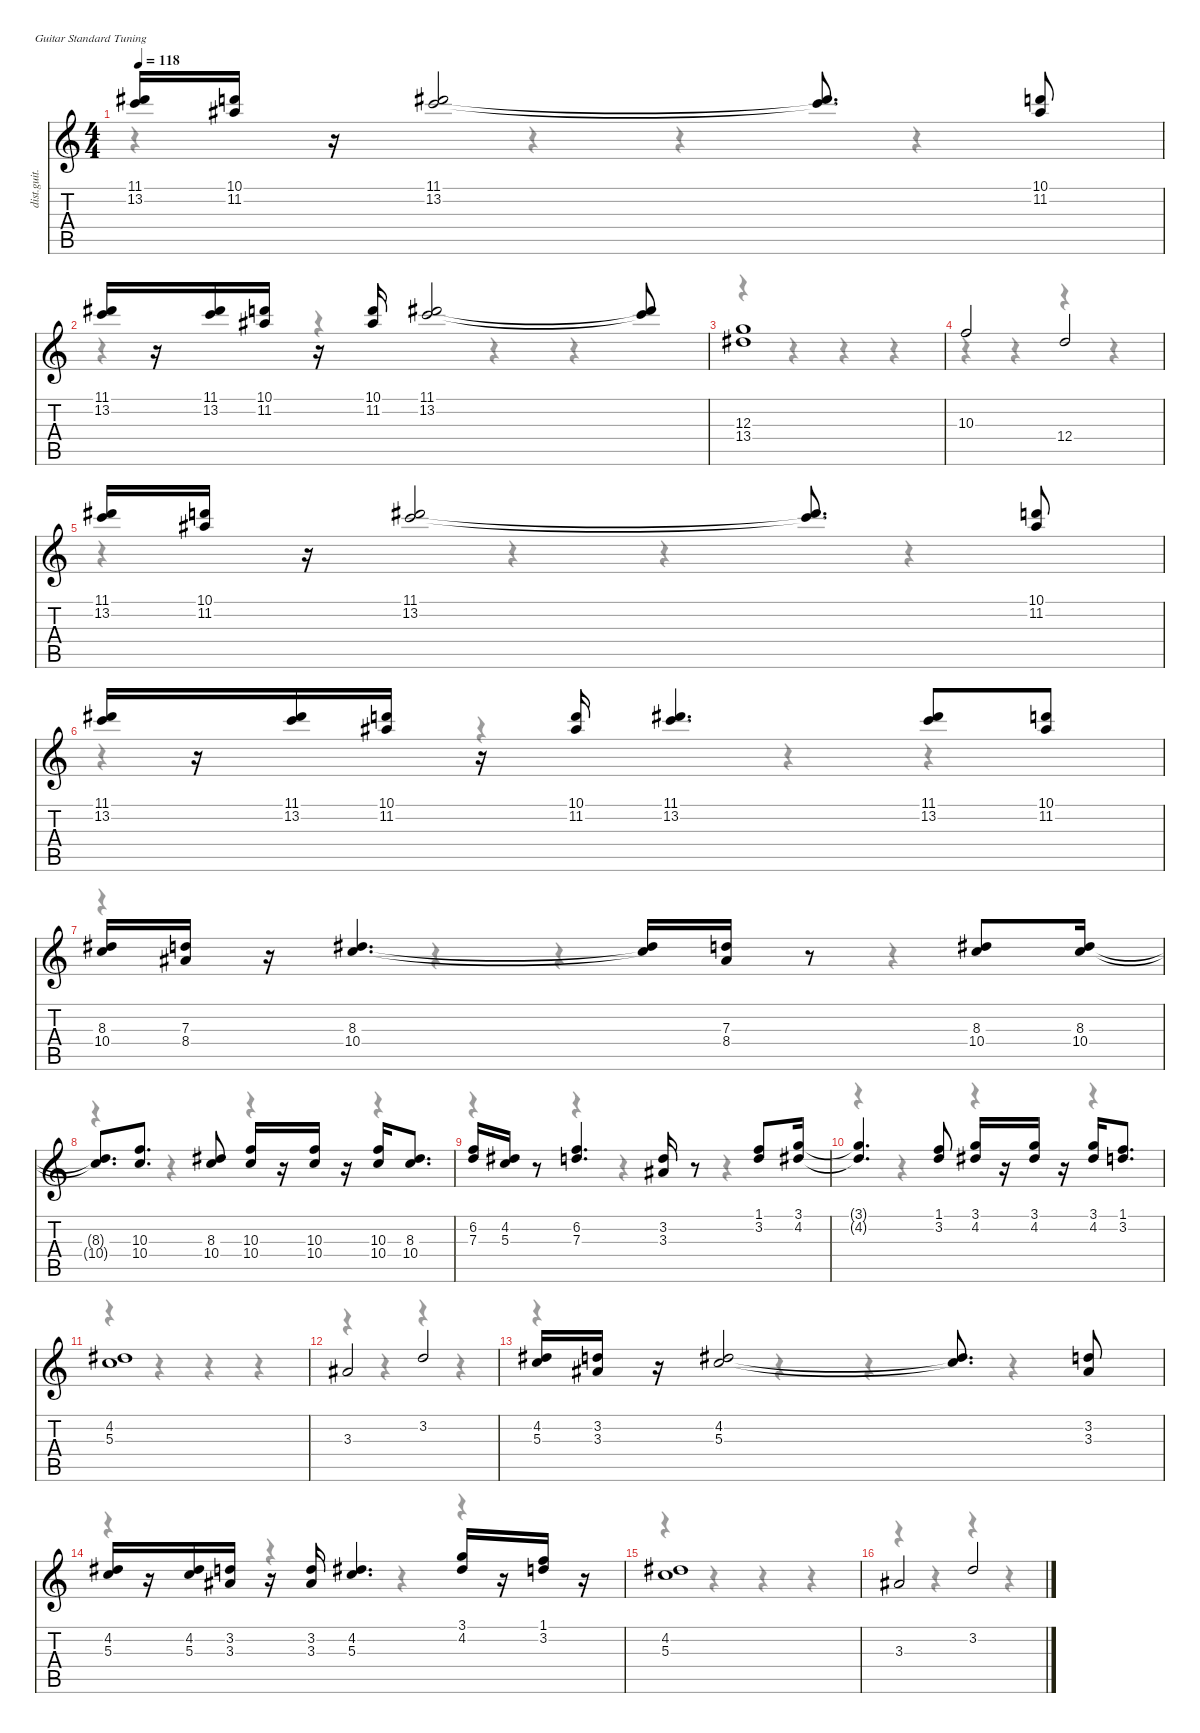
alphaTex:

\defaultSystemsLayout 4
\hideDynamics
\bracketExtendMode nobrackets
\track ("Rhythm 1" "dist.guit.") {instrument distortionguitar}
\staff {score tabs}
\tuning (E4 B3 G3 D3 A2 E2)
\voice
\ts (4 4)
\tempo 118
\clef g2
\ks c
(11.1{acc #} 13.2).16{dy f} (10.1 11.2{acc #}).16 r.16 (11.1{acc #} 13.2).2 (11.1{t acc #} 13.2{t}).8{d} (10.1 11.2{acc #}).8 |
(11.1{acc #} 13.2).16 r.16 (11.1{acc #} 13.2).16 (10.1 11.2{acc #}).16 r.16 (10.1 11.2{acc #}).16 (11.1{acc #} 13.2).2 (11.1{t acc #} 13.2{t}).8 |
(12.3 13.4{acc #}).1 |
10.3.2 12.4.2 |
(11.1{acc #} 13.2).16 (10.1 11.2{acc #}).16 r.16 (11.1{acc #} 13.2).2 (11.1{t acc #} 13.2{t}).8{d} (10.1 11.2{acc #}).8 |
(11.1{acc #} 13.2).16 r.16 (11.1{acc #} 13.2).16 (10.1 11.2{acc #}).16 r.16 (10.1 11.2{acc #}).16 (11.1{acc #} 13.2).4{d} (11.1{acc #} 13.2).8 (10.1 11.2{acc #}).8 |
(8.3{acc #} 10.4).16 (7.3 8.4{acc #}).16 r.16 (8.3{acc #} 10.4).4{d} (8.3{t acc #} 10.4{t}).16 (7.3 8.4{acc #}).16 r.8 (8.3{acc #} 10.4).8 (8.3{acc #} 10.4).16 |
(8.3{t acc #} 10.4{t}).8{d} (10.3 10.4).8{d} (8.3{acc #} 10.4).8 (10.3 10.4).16 r.16 (10.3 10.4).16 r.16 (10.3 10.4).16 (8.3{acc #} 10.4).8{d} |
(6.2 7.3).16 (4.2{acc #} 5.3).16 r.8 (6.2 7.3).4{d} (3.2 3.3{acc #}).16 r.8 (1.1 3.2).8 (3.1 4.2{acc #}).16 |
(3.1{t} 4.2{t acc #}).4{d} (1.1 3.2).8 (3.1 4.2{acc #}).16 r.16 (3.1 4.2{acc #}).16 r.16 (3.1 4.2{acc #}).16 (1.1 3.2).8{d} |
(4.2{acc #} 5.3).1 |
3.3{acc #}.2 3.2.2 |
(4.2{acc #} 5.3).16 (3.2 3.3{acc #}).16 r.16 (4.2{acc #} 5.3).2 (4.2{t acc #} 5.3{t}).8{d} (3.2 3.3{acc #}).8 |
(4.2{acc #} 5.3).16 r.16 (4.2{acc #} 5.3).16 (3.2 3.3{acc #}).16 r.16 (3.2 3.3{acc #}).16 (4.2{acc #} 5.3).4{d} (3.1 4.2{acc #}).16 r.16 (1.1 3.2).16 r.16 |
(4.2{acc #} 5.3).1 |
3.3{acc #}.2 3.2.2
\voice
\clef g2
\ottava regular
\simile none
\ks c
r.4{dy mf} r.4 r.4 r.4 |
r.4 r.4 r.4 r.4 |
r.4 r.4 r.4 r.4 |
r.4 r.4 r.4 r.4 |
r.4 r.4 r.4 r.4 |
r.4 r.4 r.4 r.4 |
r.4 r.4 r.4 r.4 |
r.4 r.4 r.4 r.4 |
r.4 r.4 r.4 r.4 |
r.4 r.4 r.4 r.4 |
r.4 r.4 r.4 r.4 |
r.4 r.4 r.4 r.4 |
r.4 r.4 r.4 r.4 |
r.4 r.4 r.4 r.4 |
r.4 r.4 r.4 r.4 |
r.4 r.4 r.4 r.4
